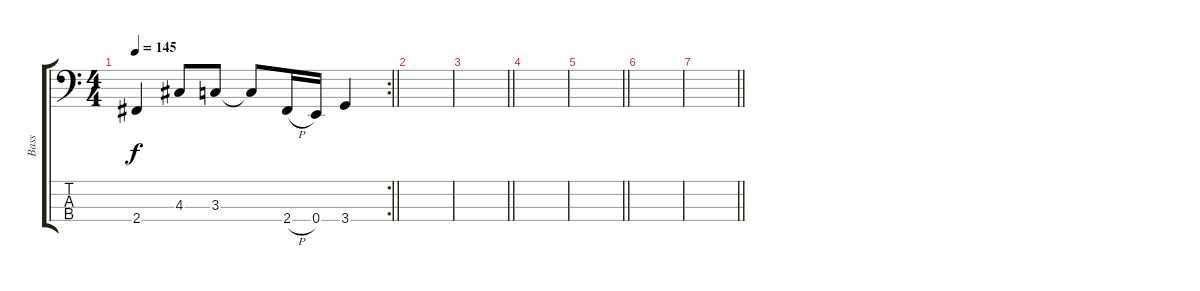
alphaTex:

\track ("Bass" "Bass") {instrument electricbassfinger}
\staff {score tabs}
\tuning (G2 D2 A1 E1) {hide}
\rc 2
\ts (4 4)
\tempo 145
\clef f4
\barLineRight lightlight
\ks c
2.4.4{dy f} 4.3.8 3.3.8 3.3{t}.8 2.4{h}.16 0.4.16 3.4.4 |
|
\barLineRight lightlight
|
|
\barLineRight lightlight
|
|
\barLineRight lightlight
